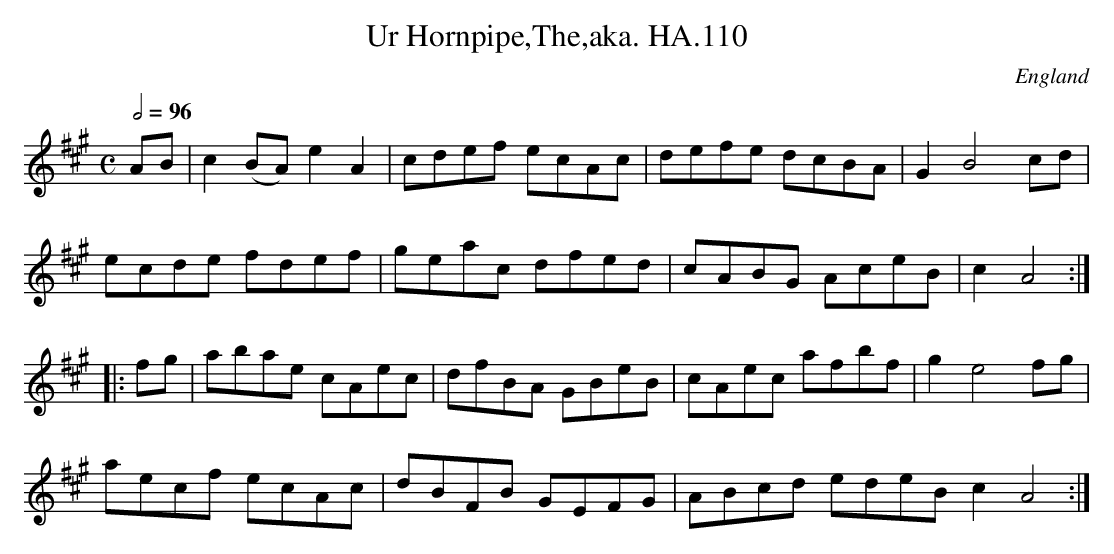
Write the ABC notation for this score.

X:1
T:Ur Hornpipe,The,aka. HA.110
M:C
L:1/8
Q:1/2=96
O:England
notC:Untitled in MS
K:A major
AB|c2(BA) e2A2|cdef ecAc|defe dcBA|G2B4 cd|!
ecde fdef|geac dfed|cABG AceB|c2A4:|!
|:fg|abae cAec|dfBA GBeB|cAec afbf|g2e4fg|!
aecf ecAc|dBFB GEFG|ABcd edeB c2A4:|
